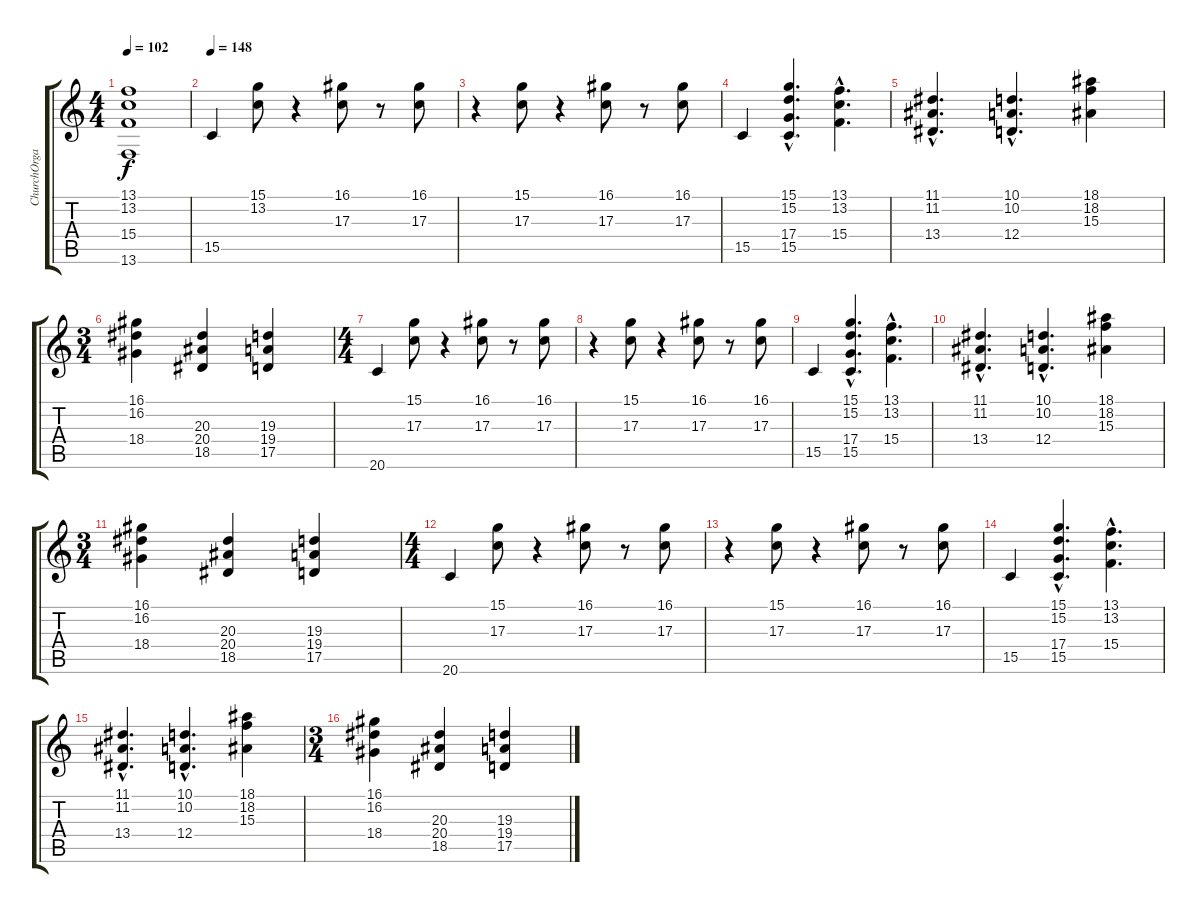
\track ("ChurchOrgan" "ChurchOrga") {instrument churchorgan}
\staff {score tabs}
\tuning (E4 B3 G3 D3 A2 E2) {hide}
\ts (4 4)
\tempo 102
\clef g2
\ks c
(13.1 13.2 15.4 13.6).1{dy f} |
\tempo 148
15.5.4 (15.1 13.2).8 r.4 (16.1 17.3).8 r.8 (16.1 17.3).8 |
r.4 (15.1 17.3).8 r.4 (16.1 17.3).8 r.8 (16.1 17.3).8 |
15.5.4 (15.1{hac} 15.2{hac} 17.4{hac} 15.5{hac}).4{d} (13.1{hac} 13.2{hac} 15.4{hac}).4{d} |
(11.1{hac} 11.2{hac} 13.4{hac}).4{d} (10.1{hac} 10.2{hac} 12.4{hac}).4{d} (18.1 18.2 15.3).4 |
\ts (3 4)
(16.1 16.2 18.4).4 (20.3 20.4 18.5).4 (19.3 19.4 17.5).4 |
\ts (4 4)
20.6.4 (15.1 17.3).8 r.4 (16.1 17.3).8 r.8 (16.1 17.3).8 |
r.4 (15.1 17.3).8 r.4 (16.1 17.3).8 r.8 (16.1 17.3).8 |
15.5.4 (15.1{hac} 15.2{hac} 17.4{hac} 15.5{hac}).4{d} (13.1{hac} 13.2{hac} 15.4{hac}).4{d} |
(11.1{hac} 11.2{hac} 13.4{hac}).4{d} (10.1{hac} 10.2{hac} 12.4{hac}).4{d} (18.1 18.2 15.3).4 |
\ts (3 4)
(16.1 16.2 18.4).4 (20.3 20.4 18.5).4 (19.3 19.4 17.5).4 |
\ts (4 4)
20.6.4 (15.1 17.3).8 r.4 (16.1 17.3).8 r.8 (16.1 17.3).8 |
r.4 (15.1 17.3).8 r.4 (16.1 17.3).8 r.8 (16.1 17.3).8 |
15.5.4 (15.1{hac} 15.2{hac} 17.4{hac} 15.5{hac}).4{d} (13.1{hac} 13.2{hac} 15.4{hac}).4{d} |
(11.1{hac} 11.2{hac} 13.4{hac}).4{d} (10.1{hac} 10.2{hac} 12.4{hac}).4{d} (18.1 18.2 15.3).4 |
\ts (3 4)
(16.1 16.2 18.4).4 (20.3 20.4 18.5).4 (19.3 19.4 17.5).4
